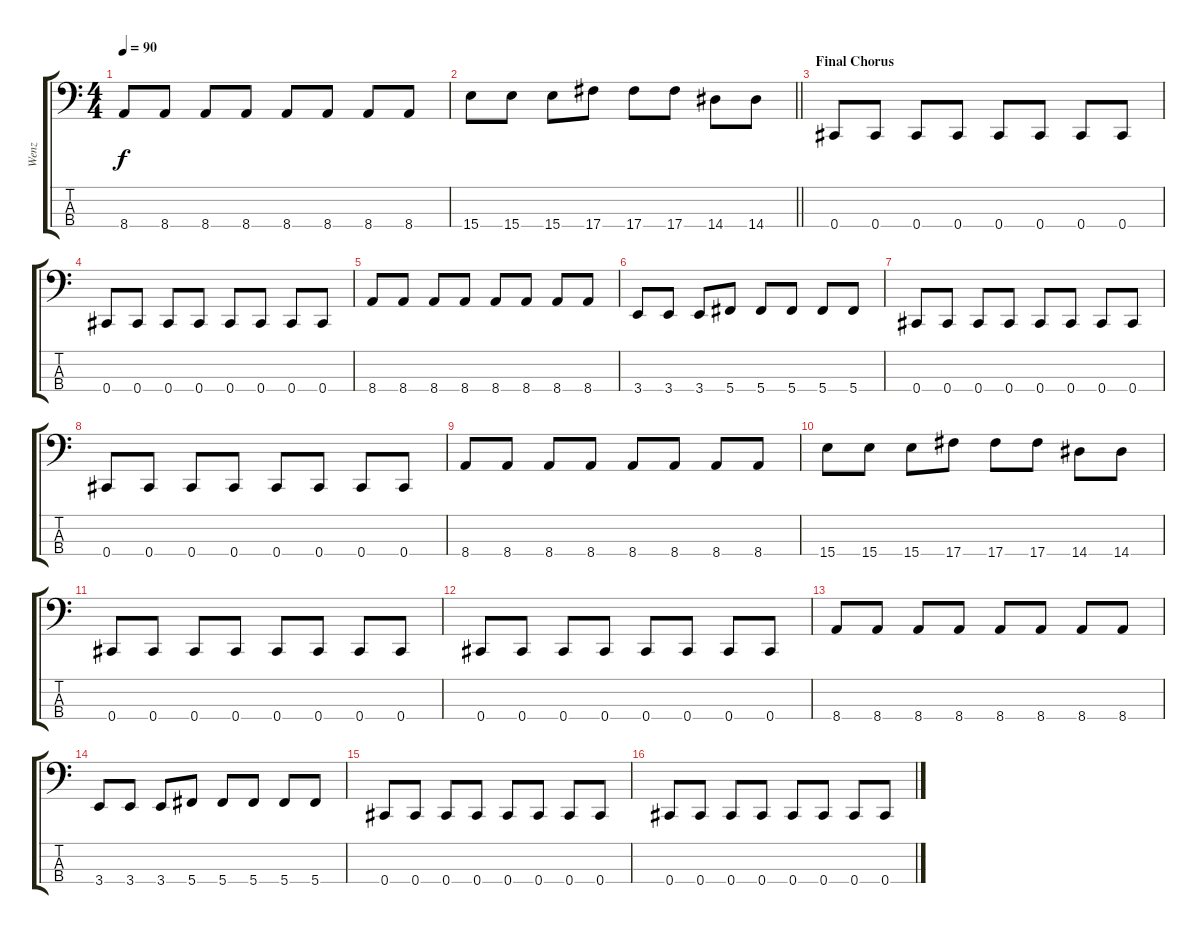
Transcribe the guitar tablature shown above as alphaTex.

\track ("Wenz" "Wenz") {instrument electricbasspick}
\staff {score tabs}
\tuning (Gb2 Db2 Ab1 Db1) {hide}
\ts (4 4)
\tempo 90
\clef f4
\ks c
8.4.8{dy f} 8.4.8 8.4.8 8.4.8 8.4.8 8.4.8 8.4.8 8.4.8 |
\barLineRight lightlight
15.4.8 15.4.8 15.4.8 17.4.8 17.4.8 17.4.8 14.4.8 14.4.8 |
\section ("" "Final Chorus")
0.4.8 0.4.8 0.4.8 0.4.8 0.4.8 0.4.8 0.4.8 0.4.8 |
0.4.8 0.4.8 0.4.8 0.4.8 0.4.8 0.4.8 0.4.8 0.4.8 |
8.4.8 8.4.8 8.4.8 8.4.8 8.4.8 8.4.8 8.4.8 8.4.8 |
3.4.8 3.4.8 3.4.8 5.4.8 5.4.8 5.4.8 5.4.8 5.4.8 |
0.4.8 0.4.8 0.4.8 0.4.8 0.4.8 0.4.8 0.4.8 0.4.8 |
0.4.8 0.4.8 0.4.8 0.4.8 0.4.8 0.4.8 0.4.8 0.4.8 |
8.4.8 8.4.8 8.4.8 8.4.8 8.4.8 8.4.8 8.4.8 8.4.8 |
15.4.8 15.4.8 15.4.8 17.4.8 17.4.8 17.4.8 14.4.8 14.4.8 |
0.4.8 0.4.8 0.4.8 0.4.8 0.4.8 0.4.8 0.4.8 0.4.8 |
0.4.8 0.4.8 0.4.8 0.4.8 0.4.8 0.4.8 0.4.8 0.4.8 |
8.4.8 8.4.8 8.4.8 8.4.8 8.4.8 8.4.8 8.4.8 8.4.8 |
3.4.8 3.4.8 3.4.8 5.4.8 5.4.8 5.4.8 5.4.8 5.4.8 |
0.4.8 0.4.8 0.4.8 0.4.8 0.4.8 0.4.8 0.4.8 0.4.8 |
0.4.8 0.4.8 0.4.8 0.4.8 0.4.8 0.4.8 0.4.8 0.4.8
